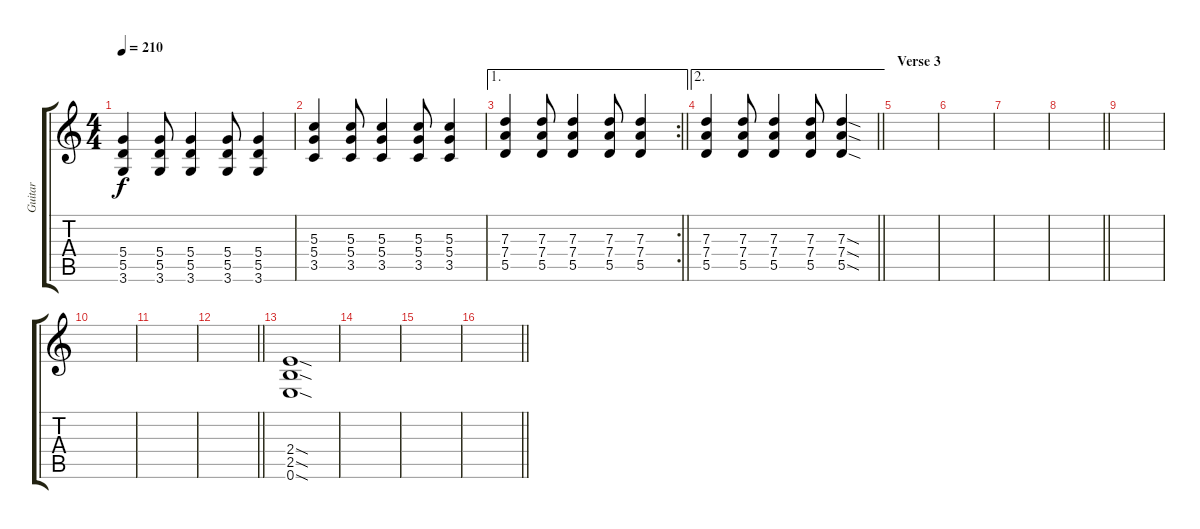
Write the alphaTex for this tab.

\track ("Guitar" "Guitar") {instrument overdrivenguitar}
\staff {score tabs}
\tuning (E4 B3 G3 D3 A2 E2) {hide}
\ts (4 4)
\tempo 210
\clef g2
\ks c
(5.4 5.5 3.6).4{dy f} (5.4 5.5 3.6).8 (5.4 5.5 3.6).4 (5.4 5.5 3.6).8 (5.4 5.5 3.6).4 |
(5.3 5.4 3.5).4 (5.3 5.4 3.5).8 (5.3 5.4 3.5).4 (5.3 5.4 3.5).8 (5.3 5.4 3.5).4 |
\ae 1
\rc 2
\barLineRight lightlight
(7.3 7.4 5.5).4 (7.3 7.4 5.5).8 (7.3 7.4 5.5).4 (7.3 7.4 5.5).8 (7.3 7.4 5.5).4 |
\ae 2
\barLineRight lightlight
(7.3 7.4 5.5).4 (7.3 7.4 5.5).8 (7.3 7.4 5.5).4 (7.3 7.4 5.5).8 (7.3{sod} 7.4{sod} 5.5{sod}).4 |
\section ("" "Verse 3")
|
|
|
\barLineRight lightlight
|
|
|
|
\barLineRight lightlight
|
(2.4{sod} 2.5{sod} 0.6{sod}).1 |
|
|
\barLineRight lightlight
